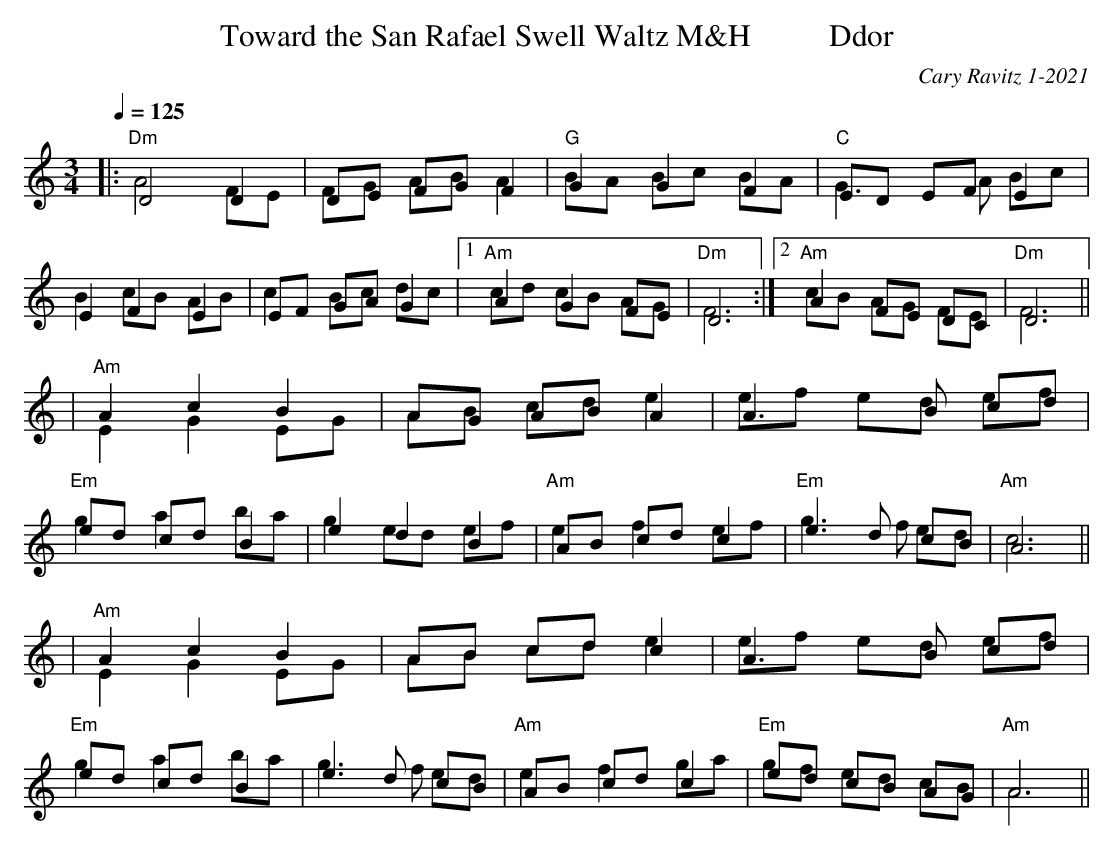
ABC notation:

X:1
T: Toward the San Rafael Swell Waltz M&H          Ddor
C: Cary Ravitz 1-2021
M: 3/4
L: 1/8
Q: 1/4=125
K: Ddor
|: "Dm"D4 D2 & A4 FE | DE FG F2 & FG AB A2 | "G"G2 G2 F2 & BA Bc BA | "C"ED EF E2 & G3 A Bc | E2 F2 E2 & B2 cB AB | EF GA G2 & c2 Bc dc | [1 "Am"A2 G2 FE & cd cB AG | "Dm" D6 & F6 :| [2 "Am"A2 FE DC & cB AG FE | "Dm" D6 & F6 ||
| "Am"A2 c2 B2 & E2 G2 EG | AG AB A2 & AB cd e2 | A3 B cd & ef ed ef | "Em"ed cd B2 & g2 a2 ba | e2 d2 B2 & g2 ed ef | "Am"AB cd c2  & e2 f2 ef | "Em"e3 d cB & g3 f ed | "Am"A6 & c6 ||
| "Am"A2 c2 B2 & E2 G2 EG | AB cd c2 & AB cd e2 | A3 B cd & ef ed ef | "Em"ed cd B2 & g2 a2 ba | e3 d cB & g3 f ed | "Am"AB cd c2 & e2 f2 ga | "Em"ed  cB AG & gf ed cB | "Am"A6 & A6 ||
